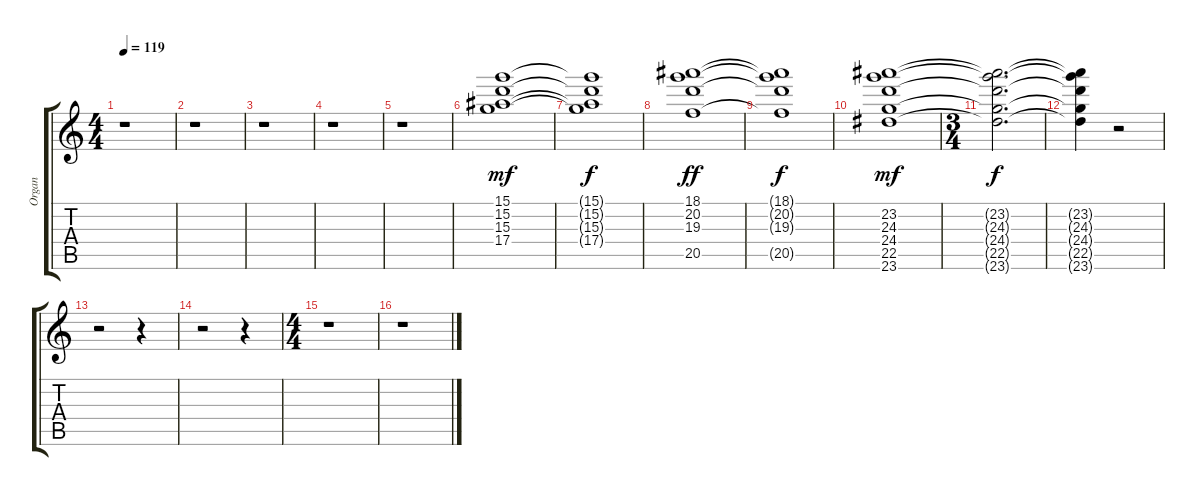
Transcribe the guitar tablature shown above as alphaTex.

\track ("Organ                           " "Organ     ") {instrument acousticguitarsteel}
\staff {score tabs}
\tuning (E4 B3 G3 D3 A2 E2) {hide}
\ts (4 4)
\tempo 119
\clef g2
\ks c
r.1{dy f} |
r.1 |
r.1 |
r.1 |
r.1 |
(15.1 15.2 15.3 17.4).1{dy mf} |
(15.1{t} 15.2{t} 15.3{t} 17.4{t}).1{dy f} |
(18.1 20.2 19.3 20.5).1{dy ff} |
(18.1{t} 20.2{t} 19.3{t} 20.5{t}).1{dy f} |
(23.2 24.3 24.4 22.5 23.6).1{dy mf} |
\ts (3 4)
(23.2{t} 24.3{t} 24.4{t} 22.5{t} 23.6{t}).2{d dy f} |
(23.2{t} 24.3{t} 24.4{t} 22.5{t} 23.6{t}).4 r.2 |
r.2 r.4 |
r.2 r.4 |
\ts (4 4)
r.1 |
r.1
